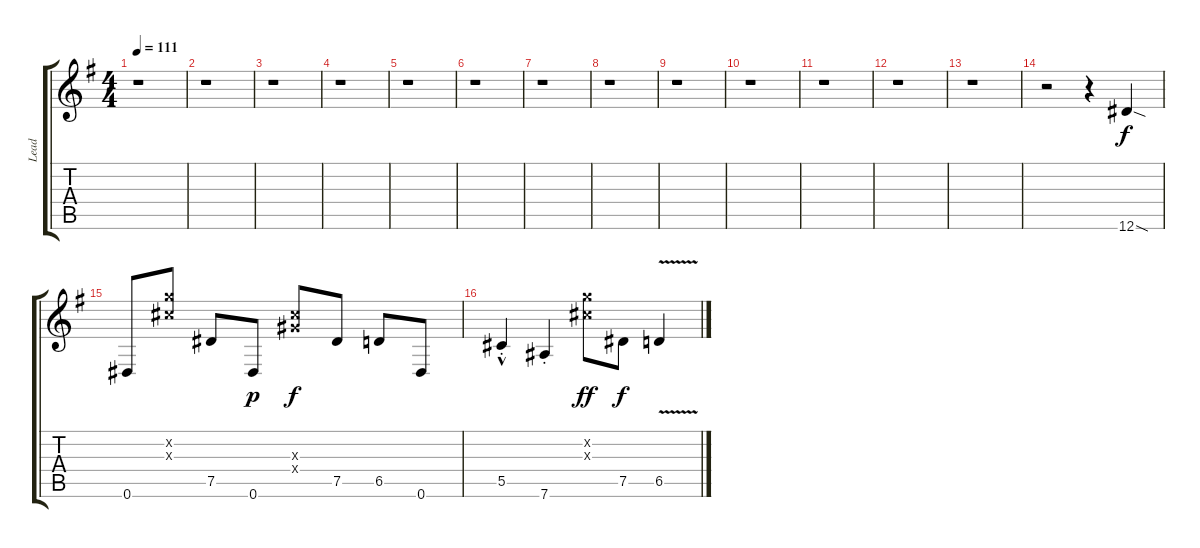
\track ("Lead" "Lead") {instrument distortionguitar}
\staff {score tabs}
\tuning (Eb4 Bb3 Gb3 Db3 Ab2 Eb2) {hide}
\ts (4 4)
\tempo 111
\clef g2
\ks g
r.1{dy f} |
r.1 |
r.1 |
r.1 |
r.1 |
r.1 |
r.1 |
r.1 |
r.1 |
r.1 |
r.1 |
r.1 |
r.1 |
r.2 r.4 12.6{sod}.4 |
0.6.8 (9.2{x} 7.3{x}).8 7.5.8 0.6.8{dy p} (7.3{x} 7.4{x}).8{dy f} 7.5.8 6.5.8 0.6.8 |
5.5{hac st}.4 7.6{st}.4 (9.2{x} 7.3{x}).8{dy ff} 7.5.8{dy f} 6.5{v}.4
